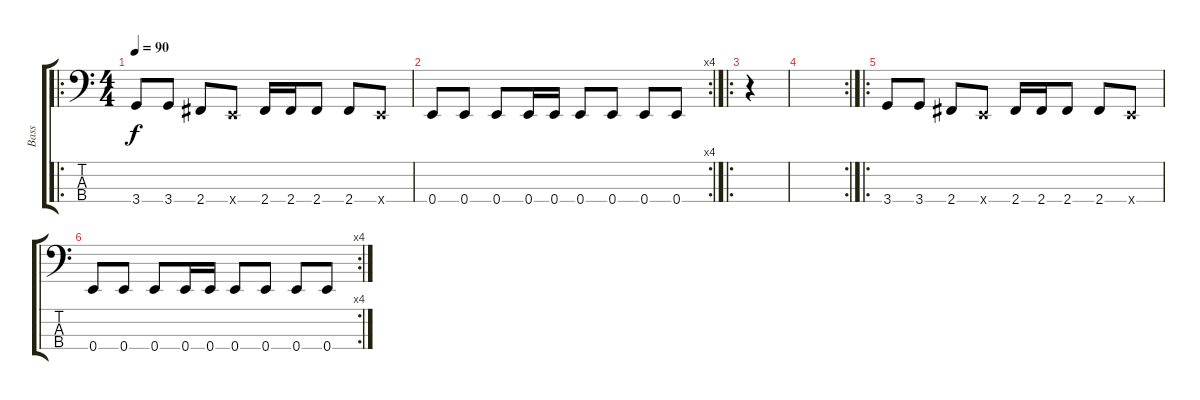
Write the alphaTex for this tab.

\track ("Bass" "Bass") {instrument acousticbass}
\staff {score tabs}
\tuning (G2 D2 A1 E1) {hide}
\ro
\ts (4 4)
\tempo 90
\clef f4
\ks c
3.4.8{dy f} 3.4.8 2.4.8 0.4{x}.8 2.4.16 2.4.16 2.4.8 2.4.8 0.4{x}.8 |
\rc 4
0.4.8 0.4.8 0.4.8 0.4.16 0.4.16 0.4.8 0.4.8 0.4.8 0.4.8 |
\ro
r.4 |
\rc 2
|
\ro
3.4.8 3.4.8 2.4.8 0.4{x}.8 2.4.16 2.4.16 2.4.8 2.4.8 0.4{x}.8 |
\rc 4
0.4.8 0.4.8 0.4.8 0.4.16 0.4.16 0.4.8 0.4.8 0.4.8 0.4.8
